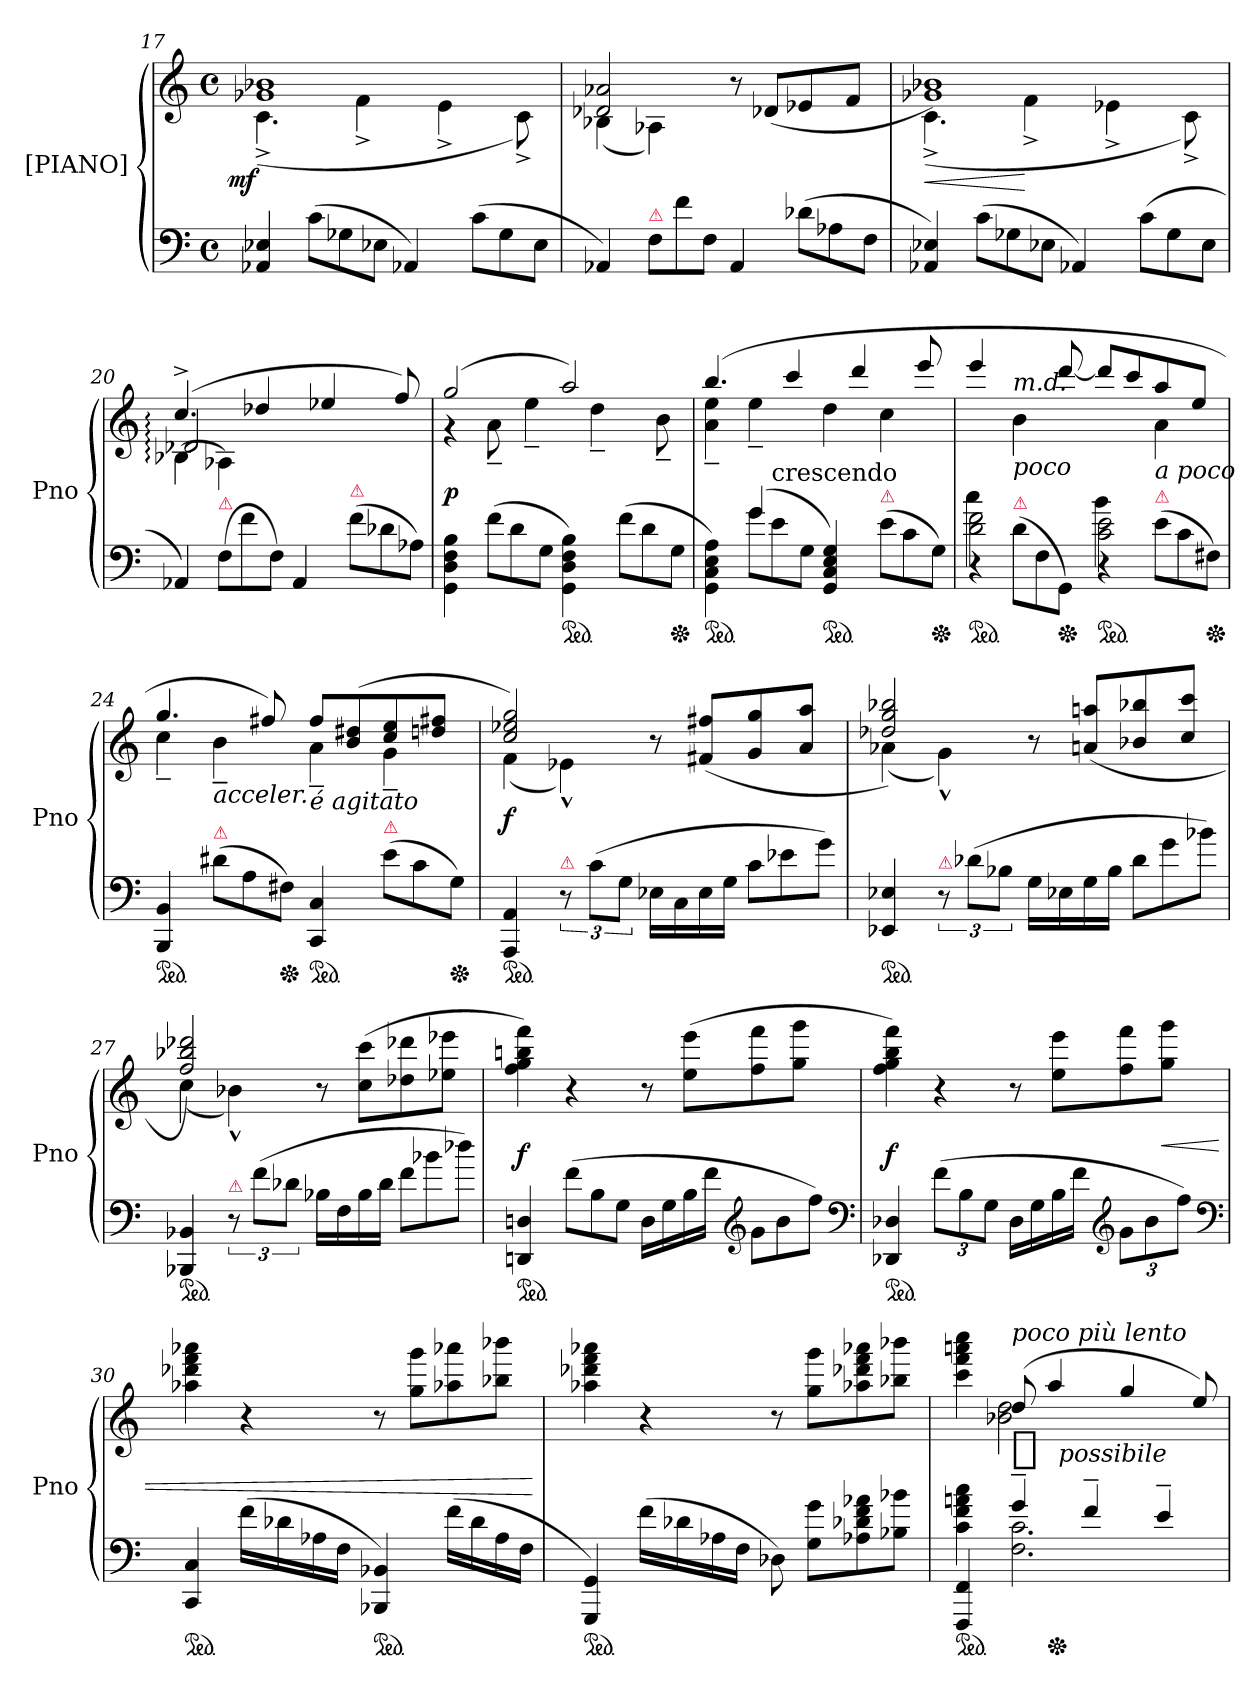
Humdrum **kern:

**kern	**kern	**dynam
*part1	*part1	*part1
*staff2	*staff1	*staff1/2
*I"[PIANO]	*	*
*I'Pno	*	*
*clefF4	*clefG2	*
*k[]	*k[]	*
*C:	*C:	*
*M4/4	*M4/4	*
*met(c)	*met(c)	*
=17	=17	=17
*	*^	*
!	!	!	!LO:DY:rj
4AA-X/ 4E-X/	1g-X 1b-X	(4.c^\	mf
*Xtuplet	*	*	*
(12c\L	.	.	.
12G-X\	.	.	.
.	.	4f^\	.
12E-X\J	.	.	.
4AA-X/)	.	.	.
.	.	4e^\	.
(12c\L	.	.	.
12G-\	.	.	.
.	.	8c^\)	.
12E-\J	.	.	.
=18	=18	=18	=18
4AA-X/)	2d-X/ 2a-X/	(4B-X\	.
!LO:TX:a:color=crimson:t=⚠	!	!	!
12F\L	.	4A-X\)	.
12f\	.	.	.
12F\J	.	.	.
4AA-/	8r	2ryy	.
.	(>8d-X/L	.	.
(12d-X\L	8e-X/	.	.
12A-X\	.	.	.
.	8f/J	.	.
12F\J	.	.	.
=19	=19	=19	=19
4AA-X/ 4E-X/)	1g-X 1b-X)	(4.c^\	<
(12c\L	.	.	.
12G-X\	.	.	.
.	.	4f^\	[
12E-X\J	.	.	.
4AA-X/)	.	.	.
.	.	4e-X^\	.
(12c\L	.	.	.
12G-\	.	.	.
.	.	8c^\)	.
12E-\J	.	.	.
=20	=20	=20	=20
*	*	*^	*
4AA-X/)	(4.cc:^/	2d-X:/	(<4B-X:\	.
!LO:TX:a:color=crimson:t=⚠	!	!	!	!
(12F\L	.	.	4A-X\)	.
12f\	.	.	.	.
.	4dd-X/	.	.	.
12F\J)	.	.	.	.
4AA-/	.	2ryy	2ryy	.
.	4ee-X/	.	.	.
!LO:TX:a:color=crimson:t=⚠	!	!	!	!
(12f\L	.	.	.	.
12d-X\	.	.	.	.
.	8ff/)	.	.	.
12A-X\J)	.	.	.	.
*	*	*v	*v	*
=21	=21	=21	=21
4GG\ 4D\ 4F\ 4B\	(2gg/	4r	p
(12f\L	.	8a~\	.
12d\	.	.	.
.	.	4ee~\	.
12G\J	.	.	.
*ped	*	*	*
4GG\ 4D\ 4F\ 4B\)	2aa/)	.	.
.	.	4dd~\	.
(12f\L	.	.	.
12d\	.	.	.
.	.	8b~\	.
*Xped	*	*	*
12G\J	.	.	.
=22	=22	=22	=22
*^	*	*^	*
*ped	*	*	*	*	*
4GG\ 4C\ 4E\ 4A\)	4ryy	(4.bb/	4a~\ 4ee~\	3ryy	.
(4g/	12g\L	.	4ee~\	.	.
!	!	!	!	!LO:TX:c:t=crescendo	!
.	12e\	.	.	3%2ryy	.
.	.	4ccc/	.	.	.
.	12G\J	.	.	.	.
*ped	*	*	*	*	*
4GG/ 4C/ 4E/ 4G/)	2ryy	.	4dd\	.	.
.	.	4ddd/	.	.	.
!LO:TX:a:color=crimson:t=⚠	!	!	!	!	!
(12e\L	.	.	4cc\	.	.
12c\	.	.	.	.	.
.	.	8eee/	.	.	.
*Xped	*	*	*	*	*
12G\J)	.	.	.	.	.
=23	=23	=23	=23	=23	=23
*	*^	*	*	*	*
!LO:TX:a:i:t=m.g.	!	!	!	!	!	!
*	*	*	*	*v	*v	*
*ped	*	*	*	*	*
2d\ 2f\	4cc\	4r	4eee/	4ryy	.
*	*	*	*Xtuplet	*	*
!	!	!	!LO:TX:b:i:t=poco	!	!
!	!	!	!LO:TX:a:i:t=m.d.	!	!
!	!LO:TX:a:color=crimson:t=⚠	!	!	!	!
.	4ryy	(12d\L	6b\	4ryy	.
.	.	12F\	.	.	.
*Xped	*	*	*	*	*
.	.	12GG\J)	[12ddd/	.	.
!LO:TX:a:i:t=m.g.	!	!	!	!	!
*ped	*	*	*	*	*
2c\ 2e\	4b\	4r	8ddd/L]	4ryy	.
.	.	.	8ccc/	.	.
!	!	!	!LO:TX:b:i:t=a poco	!	!
!	!LO:TX:a:color=crimson:t=⚠	!	!	!	!
.	4ryy	(12e\L	8aa/	4a\	.
.	.	12c\	.	.	.
.	.	.	8ee/J	.	.
*Xped	*	*	*	*	*
.	.	12F#X\J)	.	.	.
*v	*v	*v	*	*	*
=24	=24	=24	=24
*ped	*	*	*
4BBB/ 4BB/	4.gg/	4cc~\	.
!	!	!LO:TX:b:i:t=acceler.	!
!LO:TX:a:color=crimson:t=⚠	!	!	!
(12d#X\L	.	4b~\	.
12A\	.	.	.
.	8ff#X/)	.	.
*Xped	*	*	*
12F#X\J)	.	.	.
!	!LO:TX:b:i:t=é agitato	!	!
*ped	*	*	*
4CC/ 4C/	8ff#/L	4a~\	.
.	(8b/ 8dd#X/	.	.
!LO:TX:a:color=crimson:t=⚠	!	!	!
(12e\L	8cc/ 8ee/	4g~\	.
12c\	.	.	.
.	8ddn/ 8ff#X/J	.	.
*Xped	*	*	*
12G\J)	.	.	.
=25	=25	=25	=25
*ped	*	*	*
4AAA/ 4AA/	2cc/ 2ee-X/ 2gg/)	(4f\	f
*tuplet	*	*	*
!LO:TX:a:color=crimson:t=⚠	!	!	!
12r	.	4e-X^^>\)	.
(12c\L	.	.	.
12G\J	.	.	.
16E-X\LL	8r	2ryy	.
16C\	.	.	.
16E-\	(>8f#X/ 8ff#X/L	.	.
16G\JJ	.	.	.
*Xtuplet	*	*	*
12c\L	8g/ 8gg/	.	.
12e-X\	.	.	.
.	8a/ 8aa/J	.	.
12g\J)	.	.	.
=26	=26	=26	=26
*ped	*	*	*
4EE-X/ 4E-X/	2dd-X/ 2gg/ 2bb-X/)	(4a-X\	.
*tuplet	*	*	*
!LO:TX:a:color=crimson:t=⚠	!	!	!
12r	.	4g^^>\)	.
(12d-X\L	.	.	.
12B-X\J	.	.	.
16G\LL	8r	2ryy	.
16E-X\	.	.	.
16G\	(>8an/ 8aan/L	.	.
16B-\JJ	.	.	.
*Xtuplet	*	*	*
12d-\L	8b-X/ 8bb-X/	.	.
12g\	.	.	.
.	8cc/ 8ccc/J	.	.
12b-X\J)	.	.	.
=27	=27	=27	=27
*ped	*	*	*
4BBB-X/ 4BB-X/	2ff/ 2bb-X/ 2ddd-X/)	(4cc\	.
*tuplet	*	*	*
!LO:TX:a:color=crimson:t=⚠	!	!	!
12r	.	4b-X^^>\)	.
(12f\L	.	.	.
12d-X\J	.	.	.
16B-X\LL	8r	2ryy	.
16F\	.	.	.
16B-\	(8cc\ 8ccc\L	.	.
16d-\JJ	.	.	.
*Xtuplet	*	*	*
12f\L	8dd-X\ 8ddd-X\	.	.
12b-X\	.	.	.
.	8ee-X\ 8eee-X\J	.	.
12dd-X\J)	.	.	.
*	*v	*v	*
=28	=28	=28
*ped	*	*
4DDn/ 4Dn/	4ff\ 4gg\ 4bbn\ 4fff\)	f
(12f\L	4r	.
12B\	.	.
12G\J	.	.
16D\LL	8r	.
16G\	.	.
16B\	(8ee\ 8eee\L	.
16f\JJ	.	.
*clefG2	*	*
12g\L	8ff\ 8fff\	.
12b\	.	.
.	8gg\ 8ggg\J	.
12ff\J)	.	.
*clefF4	*	*
=29	=29	=29
*ped	*	*
4DD-X/ 4D-X/	4ff\ 4gg\ 4bb\ 4fff\)	f
*tuplet	*	*
(12f\L	4r	.
12B\	.	.
12G\J	.	.
16D-\LL	8r	.
16G\	.	.
16B\	8ee\ 8eee\L	.
16f\JJ	.	.
*clefG2	*	*
12g\L	8ff\ 8fff\	.
12b\	.	.
.	8gg\ 8ggg\J	<
12ff\J)	.	.
*clefF4	*	*
=30	=30	=30
*ped	*	*
4CC/ 4C/	4aa-X\ 4ddd-X\ 4fff\ 4aaa-X\	.
(16f\LL	4r	.
16d-X\	.	.
16A-X\	.	.
16F\JJ	.	.
*ped	*	*
4BBB-X/ 4BB-X/)	8r	.
.	8gg\ 8ggg\L	.
(16f\LL	8aa-X\ 8aaa-X\	.
16d-\	.	.
16A-\	8bb-X\ 8bbb-X\J	.
16F\JJ	.	.
.	.	[
=31	=31	=31
*ped	*	*
4GGG/ 4GG/)	4aa-X\ 4ddd-X\ 4fff\ 4aaa-X\	.
(16f\LL	4r	.
16d-X\	.	.
16A-X\	.	.
16F\JJ	.	.
8D-X\)	8r	.
8G\ 8g\L	8gg\ 8ggg\L	.
8A-X\ 8d-X\ 8f\ 8a-X\	8aa-X\ 8ddd-X\ 8fff\ 8aaa-X\	.
8B-X\ 8b-X\J	8bb-X\ 8bbb-X\J	.
=32	=32	=32
*^	*^	*
*ped	*	*	*	*
4c\ 4f\ 4an\ 4cc\	4FFF/ 4FF/	4ccc\ 4fff\ 4aaan\ 4cccc\	4ryy	.
!	!	!LO:TX:a:i:t=poco più lento	!	!
!	!	!	!	!LO:DY:t=%s possibile
4g~/	2.F\ 2.c\	(8dd/	2b-X\ 2dd\	ff
*Xped	*	*	*	*
.	.	4aa/	.	.
4f~/	.	.	.	.
.	.	4gg/	.	.
4e~/	.	.	4ryy	.
.	.	8ee/)	.	.
*v	*v	*	*	*
*	*v	*v	*
=	=	=
*-	*-	*-
